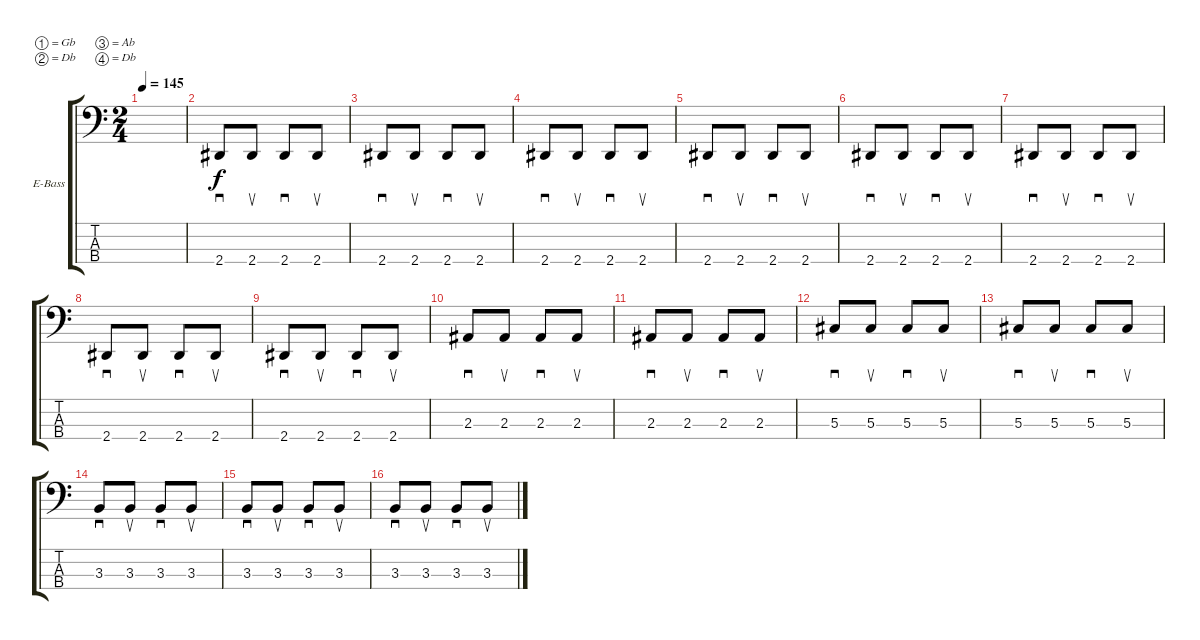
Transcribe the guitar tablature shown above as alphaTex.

\bracketExtendMode groupsimilarinstruments
\firstSystemTrackNameOrientation horizontal
\otherSystemsTrackNameOrientation horizontal
\track ("Electric Bass" "E-Bass") {instrument electricbassfinger}
\staff {score tabs}
\tuning (Gb2 Db2 Ab1 Db1)
\ts (2 4)
\tempo 145
\clef f4
\scale
0.333333
\ks c
|
\scale
0.333333 2.4.8{sd} 2.4.8{su} 2.4.8{sd} 2.4.8{su} |
\scale
0.333333 2.4.8{sd} 2.4.8{su} 2.4.8{sd} 2.4.8{su} |
\scale
0.333333 2.4.8{sd} 2.4.8{su} 2.4.8{sd} 2.4.8{su} |
\scale
0.333333 2.4.8{sd} 2.4.8{su} 2.4.8{sd} 2.4.8{su} |
\scale
0.333333 2.4.8{sd} 2.4.8{su} 2.4.8{sd} 2.4.8{su} |
\scale
0.333333 2.4.8{sd} 2.4.8{su} 2.4.8{sd} 2.4.8{su} |
\scale
0.333333 2.4.8{sd} 2.4.8{su} 2.4.8{sd} 2.4.8{su} |
\scale
0.333333 2.4.8{sd} 2.4.8{su} 2.4.8{sd} 2.4.8{su} |
\scale
0.333333 2.3.8{sd} 2.3.8{su} 2.3.8{sd} 2.3.8{su} |
\scale
0.333333 2.3.8{sd} 2.3.8{su} 2.3.8{sd} 2.3.8{su} |
\scale
0.333333 5.3.8{sd} 5.3.8{su} 5.3.8{sd} 5.3.8{su} |
\scale
0.333333 5.3.8{sd} 5.3.8{su} 5.3.8{sd} 5.3.8{su} |
\scale
0.333333 3.3.8{sd} 3.3.8{su} 3.3.8{sd} 3.3.8{su} |
\scale
0.333333 3.3.8{sd} 3.3.8{su} 3.3.8{sd} 3.3.8{su} |
\scale
0.333333 3.3.8{sd} 3.3.8{su} 3.3.8{sd} 3.3.8{su}
